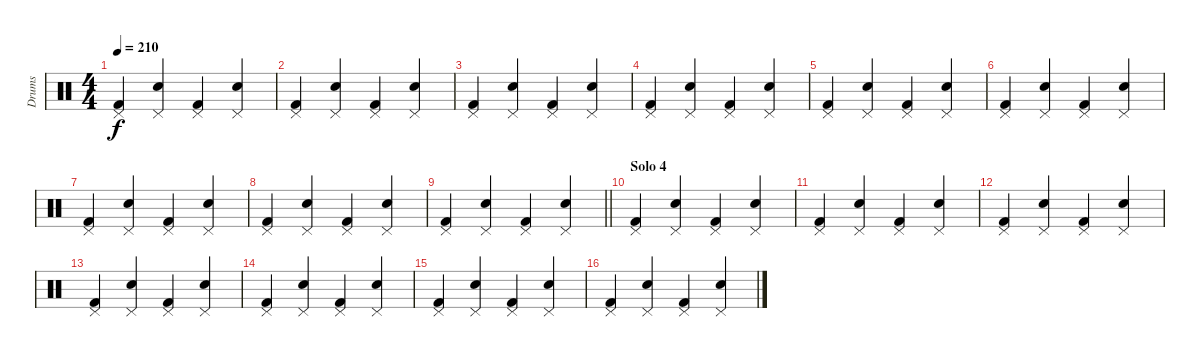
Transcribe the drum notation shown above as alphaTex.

\track ("Drums" "Drums") {instrument percussion}
\staff {score}
\articulation defaults
\ts (4 4)
\tempo 210
\clef neutral
\ks c
("Pedal Hi-Hat (hit)" "Kick (hit) 2").4{dy f} ("Pedal Hi-Hat (hit)" "Electric Snare (hit)").4 ("Pedal Hi-Hat (hit)" "Kick (hit) 2").4 ("Pedal Hi-Hat (hit)" "Electric Snare (hit)").4 |
("Pedal Hi-Hat (hit)" "Kick (hit) 2").4 ("Pedal Hi-Hat (hit)" "Electric Snare (hit)").4 ("Pedal Hi-Hat (hit)" "Kick (hit) 2").4 ("Pedal Hi-Hat (hit)" "Electric Snare (hit)").4 |
("Pedal Hi-Hat (hit)" "Kick (hit) 2").4 ("Pedal Hi-Hat (hit)" "Electric Snare (hit)").4 ("Pedal Hi-Hat (hit)" "Kick (hit) 2").4 ("Pedal Hi-Hat (hit)" "Electric Snare (hit)").4 |
("Pedal Hi-Hat (hit)" "Kick (hit) 2").4 ("Pedal Hi-Hat (hit)" "Electric Snare (hit)").4 ("Pedal Hi-Hat (hit)" "Kick (hit) 2").4 ("Pedal Hi-Hat (hit)" "Electric Snare (hit)").4 |
("Pedal Hi-Hat (hit)" "Kick (hit) 2").4 ("Pedal Hi-Hat (hit)" "Electric Snare (hit)").4 ("Pedal Hi-Hat (hit)" "Kick (hit) 2").4 ("Pedal Hi-Hat (hit)" "Electric Snare (hit)").4 |
("Pedal Hi-Hat (hit)" "Kick (hit) 2").4 ("Pedal Hi-Hat (hit)" "Electric Snare (hit)").4 ("Pedal Hi-Hat (hit)" "Kick (hit) 2").4 ("Pedal Hi-Hat (hit)" "Electric Snare (hit)").4 |
("Pedal Hi-Hat (hit)" "Kick (hit) 2").4 ("Pedal Hi-Hat (hit)" "Electric Snare (hit)").4 ("Pedal Hi-Hat (hit)" "Kick (hit) 2").4 ("Pedal Hi-Hat (hit)" "Electric Snare (hit)").4 |
("Pedal Hi-Hat (hit)" "Kick (hit) 2").4 ("Pedal Hi-Hat (hit)" "Electric Snare (hit)").4 ("Pedal Hi-Hat (hit)" "Kick (hit) 2").4 ("Pedal Hi-Hat (hit)" "Electric Snare (hit)").4 |
\barLineRight lightlight
("Pedal Hi-Hat (hit)" "Kick (hit) 2").4 ("Pedal Hi-Hat (hit)" "Electric Snare (hit)").4 ("Pedal Hi-Hat (hit)" "Kick (hit) 2").4 ("Pedal Hi-Hat (hit)" "Electric Snare (hit)").4 |
\section ("" "Solo 4")
("Pedal Hi-Hat (hit)" "Kick (hit) 2").4 ("Pedal Hi-Hat (hit)" "Electric Snare (hit)").4 ("Pedal Hi-Hat (hit)" "Kick (hit) 2").4 ("Pedal Hi-Hat (hit)" "Electric Snare (hit)").4 |
("Pedal Hi-Hat (hit)" "Kick (hit) 2").4 ("Pedal Hi-Hat (hit)" "Electric Snare (hit)").4 ("Pedal Hi-Hat (hit)" "Kick (hit) 2").4 ("Pedal Hi-Hat (hit)" "Electric Snare (hit)").4 |
("Pedal Hi-Hat (hit)" "Kick (hit) 2").4 ("Pedal Hi-Hat (hit)" "Electric Snare (hit)").4 ("Pedal Hi-Hat (hit)" "Kick (hit) 2").4 ("Pedal Hi-Hat (hit)" "Electric Snare (hit)").4 |
("Pedal Hi-Hat (hit)" "Kick (hit) 2").4 ("Pedal Hi-Hat (hit)" "Electric Snare (hit)").4 ("Pedal Hi-Hat (hit)" "Kick (hit) 2").4 ("Pedal Hi-Hat (hit)" "Electric Snare (hit)").4 |
("Pedal Hi-Hat (hit)" "Kick (hit) 2").4 ("Pedal Hi-Hat (hit)" "Electric Snare (hit)").4 ("Pedal Hi-Hat (hit)" "Kick (hit) 2").4 ("Pedal Hi-Hat (hit)" "Electric Snare (hit)").4 |
("Pedal Hi-Hat (hit)" "Kick (hit) 2").4 ("Pedal Hi-Hat (hit)" "Electric Snare (hit)").4 ("Pedal Hi-Hat (hit)" "Kick (hit) 2").4 ("Pedal Hi-Hat (hit)" "Electric Snare (hit)").4 |
("Pedal Hi-Hat (hit)" "Kick (hit) 2").4 ("Pedal Hi-Hat (hit)" "Electric Snare (hit)").4 ("Pedal Hi-Hat (hit)" "Kick (hit) 2").4 ("Pedal Hi-Hat (hit)" "Electric Snare (hit)").4
